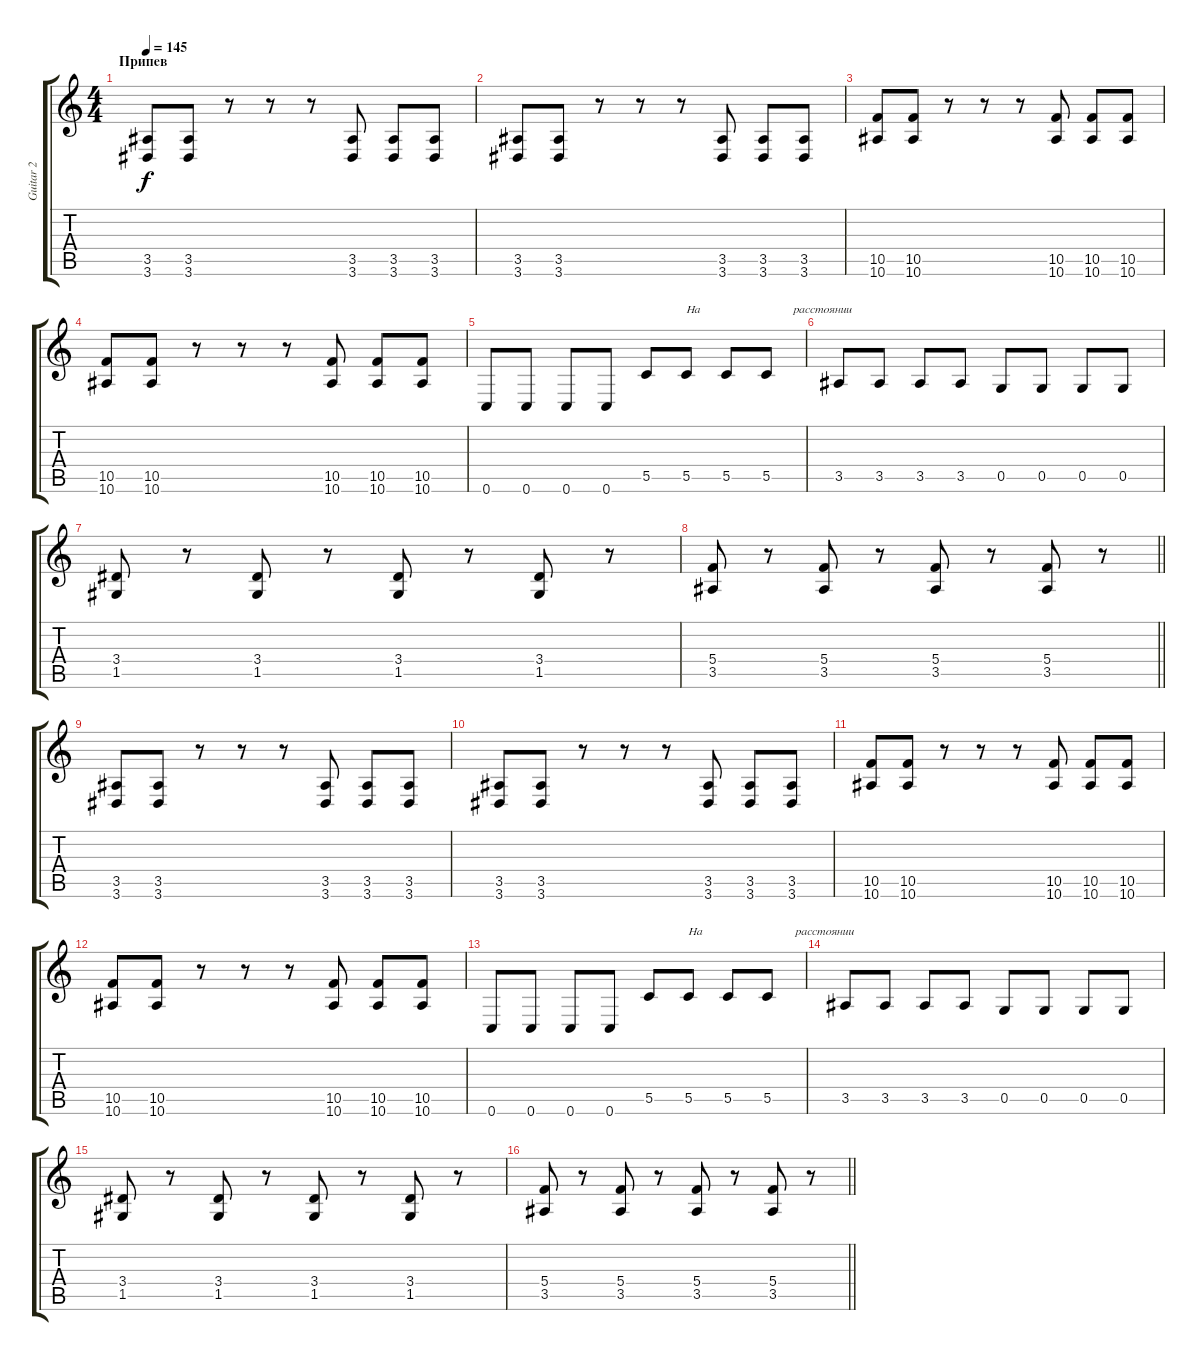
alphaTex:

\track ("Guitar 2" "Guitar 2") {instrument distortionguitar}
\staff {score tabs}
\tuning (D4 A3 F3 C3 G2 C2) {hide}
\ts (4 4)
\section ("" "Припев")
\tempo 145
\clef g2
\ks c
(3.5 3.6).8{dy f} (3.5 3.6).8 r.8 r.8 r.8 (3.5 3.6).8 (3.5 3.6).8 (3.5 3.6).8 |
(3.5 3.6).8 (3.5 3.6).8 r.8 r.8 r.8 (3.5 3.6).8 (3.5 3.6).8 (3.5 3.6).8 |
(10.5 10.6).8 (10.5 10.6).8 r.8 r.8 r.8 (10.5 10.6).8 (10.5 10.6).8 (10.5 10.6).8 |
(10.5 10.6).8 (10.5 10.6).8 r.8 r.8 r.8 (10.5 10.6).8 (10.5 10.6).8 (10.5 10.6).8 |
0.6.8 0.6.8 0.6.8 0.6.8 5.5.8 5.5.8{txt "На                               расстоянии "} 5.5.8 5.5.8 |
3.5.8 3.5.8 3.5.8 3.5.8 0.5.8 0.5.8 0.5.8 0.5.8 |
(3.4 1.5).8 r.8 (3.4 1.5).8 r.8 (3.4 1.5).8 r.8 (3.4 1.5).8 r.8 |
\barLineRight lightlight
(5.4 3.5).8 r.8 (5.4 3.5).8 r.8 (5.4 3.5).8 r.8 (5.4 3.5).8 r.8 |
(3.5 3.6).8 (3.5 3.6).8 r.8 r.8 r.8 (3.5 3.6).8 (3.5 3.6).8 (3.5 3.6).8 |
(3.5 3.6).8 (3.5 3.6).8 r.8 r.8 r.8 (3.5 3.6).8 (3.5 3.6).8 (3.5 3.6).8 |
(10.5 10.6).8 (10.5 10.6).8 r.8 r.8 r.8 (10.5 10.6).8 (10.5 10.6).8 (10.5 10.6).8 |
(10.5 10.6).8 (10.5 10.6).8 r.8 r.8 r.8 (10.5 10.6).8 (10.5 10.6).8 (10.5 10.6).8 |
0.6.8 0.6.8 0.6.8 0.6.8 5.5.8 5.5.8{txt "На                               расстоянии "} 5.5.8 5.5.8 |
3.5.8 3.5.8 3.5.8 3.5.8 0.5.8 0.5.8 0.5.8 0.5.8 |
(3.4 1.5).8 r.8 (3.4 1.5).8 r.8 (3.4 1.5).8 r.8 (3.4 1.5).8 r.8 |
\barLineRight lightlight
(5.4 3.5).8 r.8 (5.4 3.5).8 r.8 (5.4 3.5).8 r.8 (5.4 3.5).8 r.8
